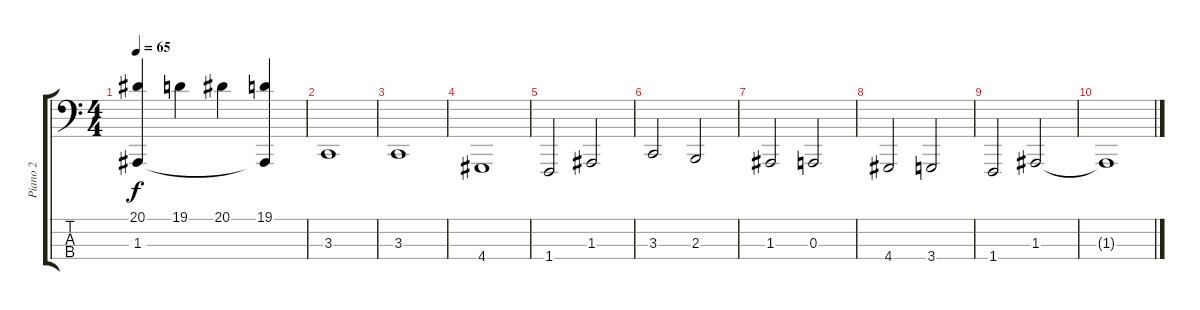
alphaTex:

\track ("Piano 2" "Piano 2") {instrument brightacousticpiano}
\staff {score tabs}
\tuning (G2 D2 A1 E1) {hide}
\ts (4 4)
\tempo 65
\clef f4
\ks c
(20.1 1.3).4{dy f} 19.1.4 20.1.4 (19.1 1.3{t}).4 |
3.3.1 |
3.3.1 |
4.4.1 |
1.4.2 1.3.2 |
3.3.2 2.3.2 |
1.3.2 0.3.2 |
4.4.2 3.4.2 |
1.4.2 1.3.2 |
1.3{t}.1
